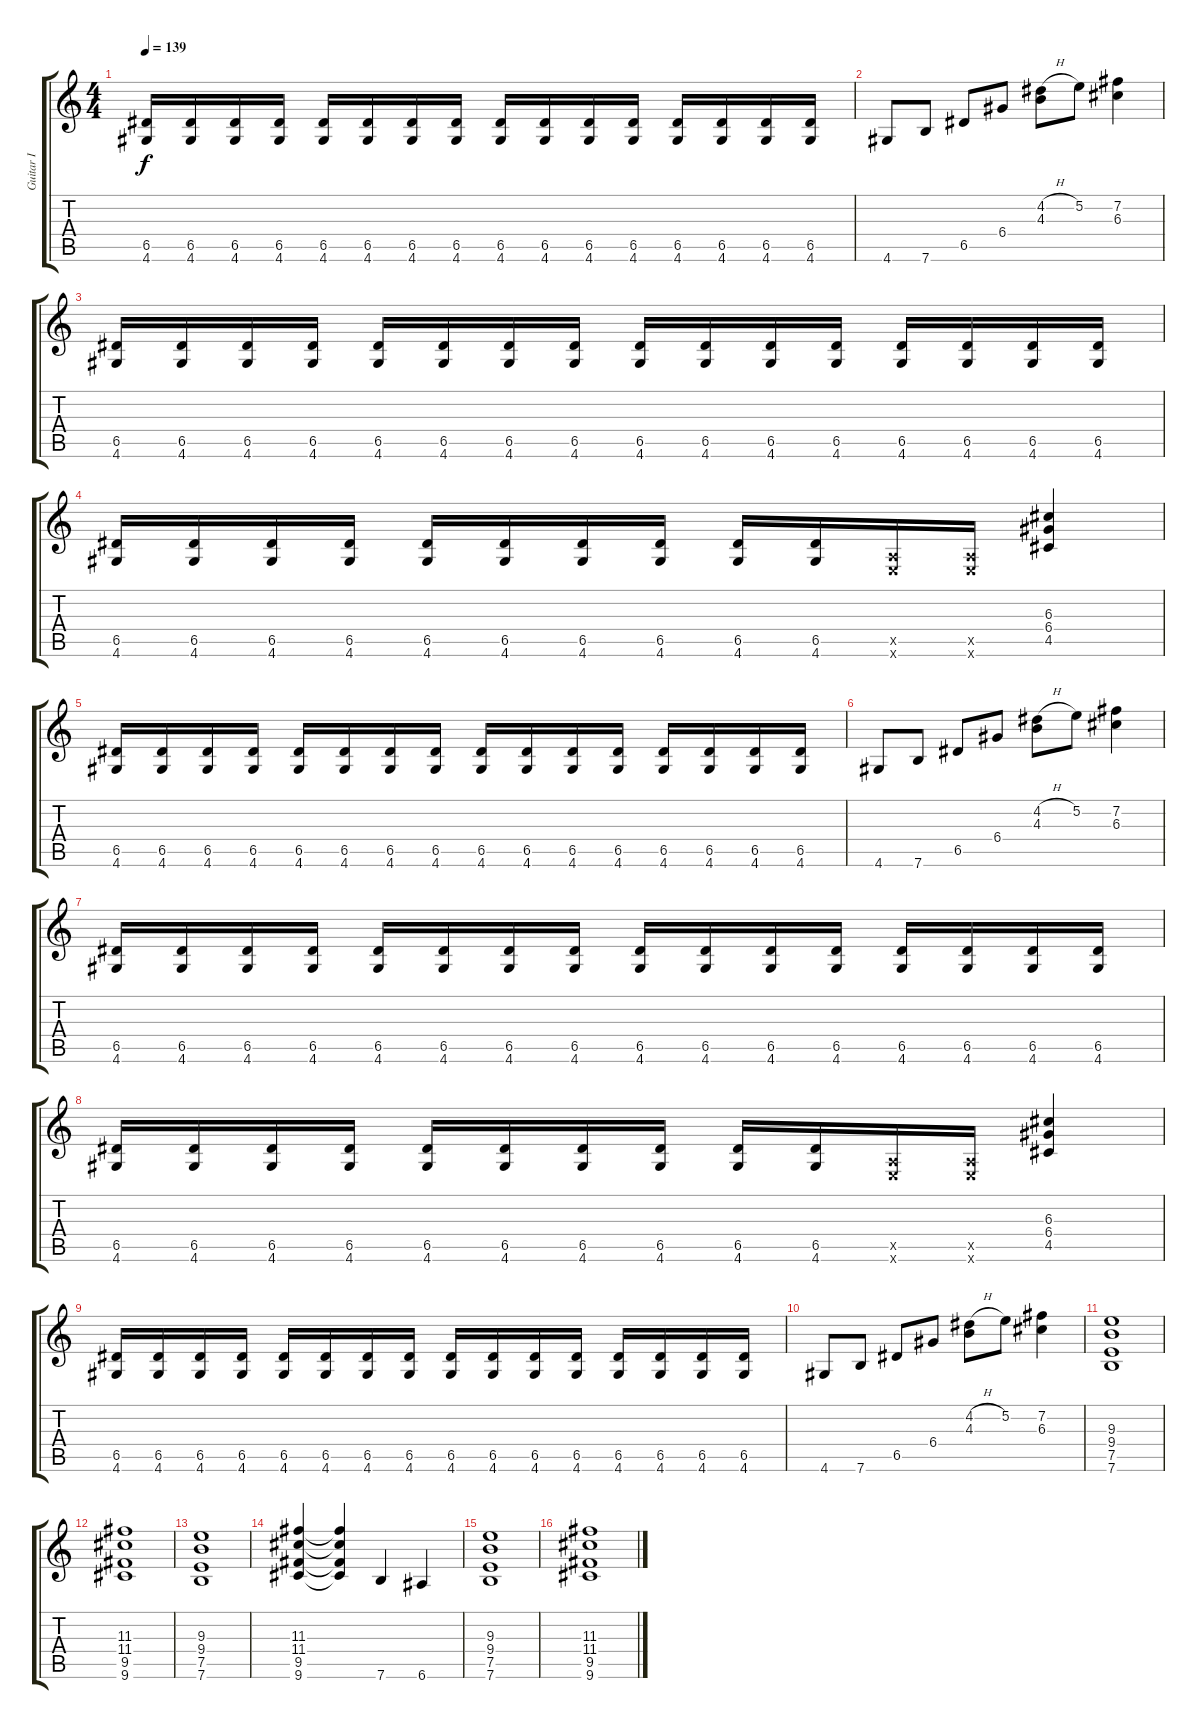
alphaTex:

\track ("Guitar I" "Guitar I") {instrument overdrivenguitar}
\staff {score tabs}
\tuning (E4 B3 G3 D3 A2 E2) {hide}
\ts (4 4)
\tempo 139
\clef g2
\ks c
(6.5 4.6).16{dy f} (6.5 4.6).16 (6.5 4.6).16 (6.5 4.6).16 (6.5 4.6).16 (6.5 4.6).16 (6.5 4.6).16 (6.5 4.6).16 (6.5 4.6).16 (6.5 4.6).16 (6.5 4.6).16 (6.5 4.6).16 (6.5 4.6).16 (6.5 4.6).16 (6.5 4.6).16 (6.5 4.6).16 |
4.6.8 7.6.8 6.5.8 6.4.8 (4.2{h} 4.3).8 5.2.8 (7.2 6.3).4 |
(6.5 4.6).16 (6.5 4.6).16 (6.5 4.6).16 (6.5 4.6).16 (6.5 4.6).16 (6.5 4.6).16 (6.5 4.6).16 (6.5 4.6).16 (6.5 4.6).16 (6.5 4.6).16 (6.5 4.6).16 (6.5 4.6).16 (6.5 4.6).16 (6.5 4.6).16 (6.5 4.6).16 (6.5 4.6).16 |
(6.5 4.6).16 (6.5 4.6).16 (6.5 4.6).16 (6.5 4.6).16 (6.5 4.6).16 (6.5 4.6).16 (6.5 4.6).16 (6.5 4.6).16 (6.5 4.6).16 (6.5 4.6).16 (0.5{x} 0.6{x}).16 (0.5{x} 0.6{x}).16 (6.3 6.4 4.5).4 |
(6.5 4.6).16 (6.5 4.6).16 (6.5 4.6).16 (6.5 4.6).16 (6.5 4.6).16 (6.5 4.6).16 (6.5 4.6).16 (6.5 4.6).16 (6.5 4.6).16 (6.5 4.6).16 (6.5 4.6).16 (6.5 4.6).16 (6.5 4.6).16 (6.5 4.6).16 (6.5 4.6).16 (6.5 4.6).16 |
4.6.8 7.6.8 6.5.8 6.4.8 (4.2{h} 4.3).8 5.2.8 (7.2 6.3).4 |
(6.5 4.6).16 (6.5 4.6).16 (6.5 4.6).16 (6.5 4.6).16 (6.5 4.6).16 (6.5 4.6).16 (6.5 4.6).16 (6.5 4.6).16 (6.5 4.6).16 (6.5 4.6).16 (6.5 4.6).16 (6.5 4.6).16 (6.5 4.6).16 (6.5 4.6).16 (6.5 4.6).16 (6.5 4.6).16 |
(6.5 4.6).16 (6.5 4.6).16 (6.5 4.6).16 (6.5 4.6).16 (6.5 4.6).16 (6.5 4.6).16 (6.5 4.6).16 (6.5 4.6).16 (6.5 4.6).16 (6.5 4.6).16 (0.5{x} 0.6{x}).16 (0.5{x} 0.6{x}).16 (6.3 6.4 4.5).4 |
(6.5 4.6).16 (6.5 4.6).16 (6.5 4.6).16 (6.5 4.6).16 (6.5 4.6).16 (6.5 4.6).16 (6.5 4.6).16 (6.5 4.6).16 (6.5 4.6).16 (6.5 4.6).16 (6.5 4.6).16 (6.5 4.6).16 (6.5 4.6).16 (6.5 4.6).16 (6.5 4.6).16 (6.5 4.6).16 |
4.6.8 7.6.8 6.5.8 6.4.8 (4.2{h} 4.3).8 5.2.8 (7.2 6.3).4 |
(9.3 9.4 7.5 7.6).1 |
(11.3 11.4 9.5 9.6).1 |
(9.3 9.4 7.5 7.6).1 |
(11.3 11.4 9.5 9.6).4 (11.3{t} 11.4{t} 9.5{t} 9.6{t}).4 7.6.4 6.6.4 |
(9.3 9.4 7.5 7.6).1 |
(11.3 11.4 9.5 9.6).1
